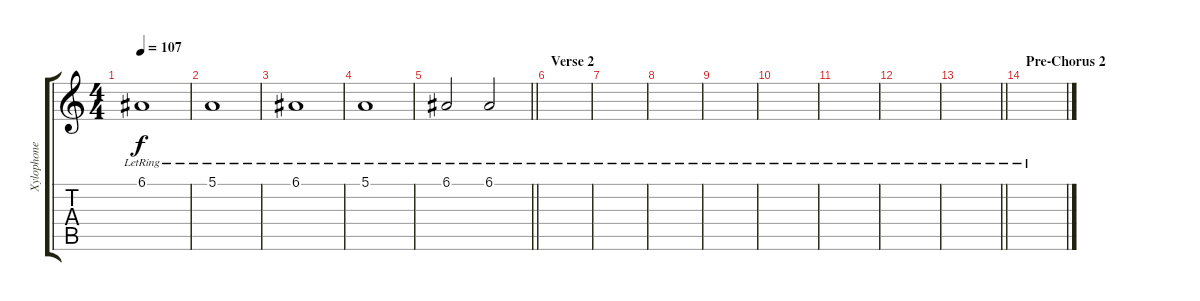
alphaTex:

\track ("Xylophone" "Xylophone") {instrument glockenspiel}
\staff {score tabs}
\tuning (E4 B3 G3 D3 A2 E2) {hide}
\ts (4 4)
\tempo 107
\clef g2
\ks c
6.1{lr}.1{dy f} |
5.1{lr}.1 |
6.1{lr}.1 |
5.1{lr}.1 |
\barLineRight lightlight
6.1{lr}.2 6.1{lr}.2 |
\section ("" "Verse 2")
|
|
|
|
|
|
|
\barLineRight lightlight
|
\section ("" "Pre-Chorus 2")
